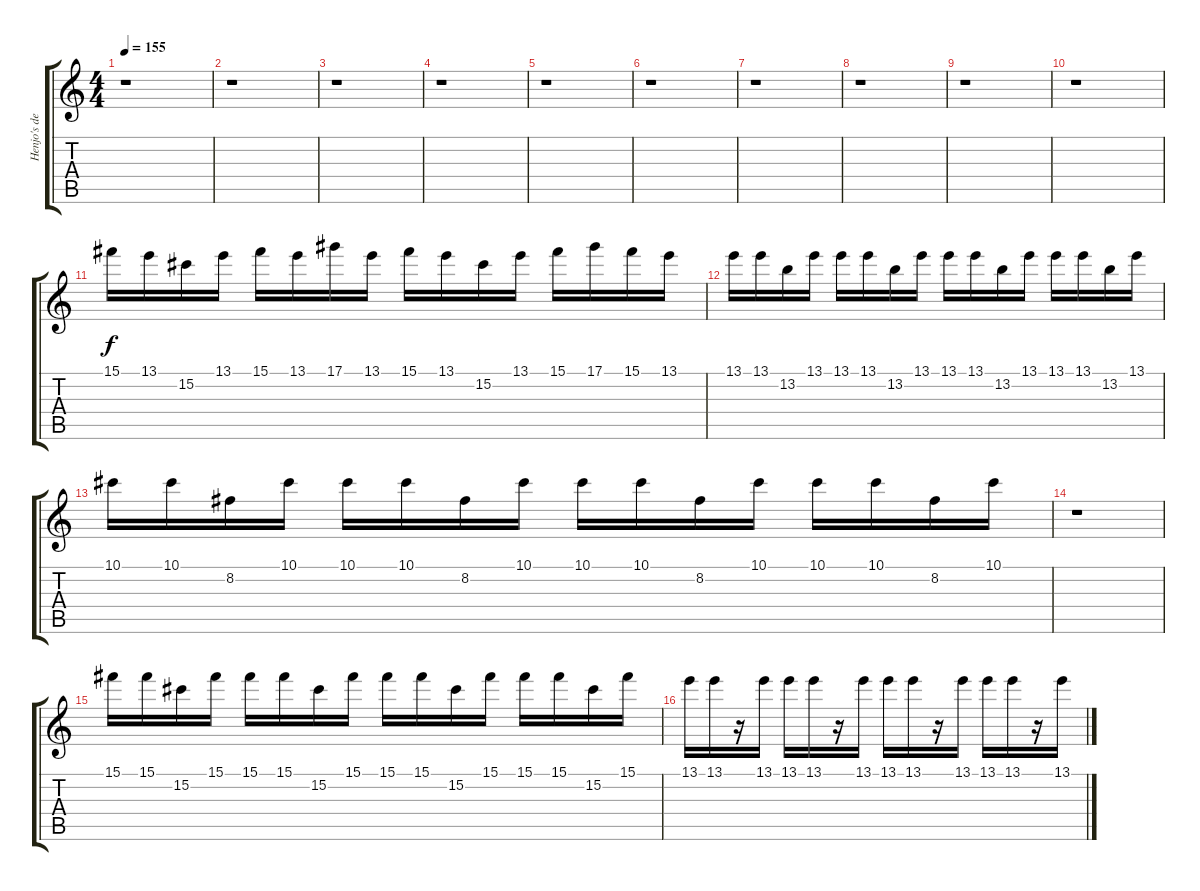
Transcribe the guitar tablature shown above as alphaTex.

\track ("Henjo's delay/solo backing" "Henjo's de") {instrument distortionguitar}
\staff {score tabs}
\tuning (Eb4 Bb3 Gb3 Db3 Ab2 Eb2) {hide}
\ts (4 4)
\tempo 155
\clef g2
\ks c
r.1{dy f} |
r.1 |
r.1 |
r.1 |
r.1 |
r.1 |
r.1 |
r.1 |
r.1 |
r.1 |
15.1.16{volume 10} 13.1.16 15.2.16 13.1.16 15.1.16 13.1.16 17.1.16 13.1.16 15.1.16 13.1.16 15.2.16 13.1.16 15.1.16 17.1.16 15.1.16 13.1.16 |
13.1.16 13.1.16 13.2.16 13.1.16 13.1.16 13.1.16 13.2.16 13.1.16 13.1.16 13.1.16 13.2.16 13.1.16 13.1.16 13.1.16 13.2.16 13.1.16 |
10.1.16 10.1.16 8.2.16 10.1.16 10.1.16 10.1.16 8.2.16 10.1.16 10.1.16 10.1.16 8.2.16 10.1.16 10.1.16 10.1.16 8.2.16 10.1.16 |
r.1 |
15.1.16 15.1.16 15.2.16 15.1.16 15.1.16 15.1.16 15.2.16 15.1.16 15.1.16 15.1.16 15.2.16 15.1.16 15.1.16 15.1.16 15.2.16 15.1.16 |
13.1.16 13.1.16 r.16 13.1.16 13.1.16 13.1.16 r.16 13.1.16 13.1.16 13.1.16 r.16 13.1.16 13.1.16 13.1.16 r.16 13.1.16
